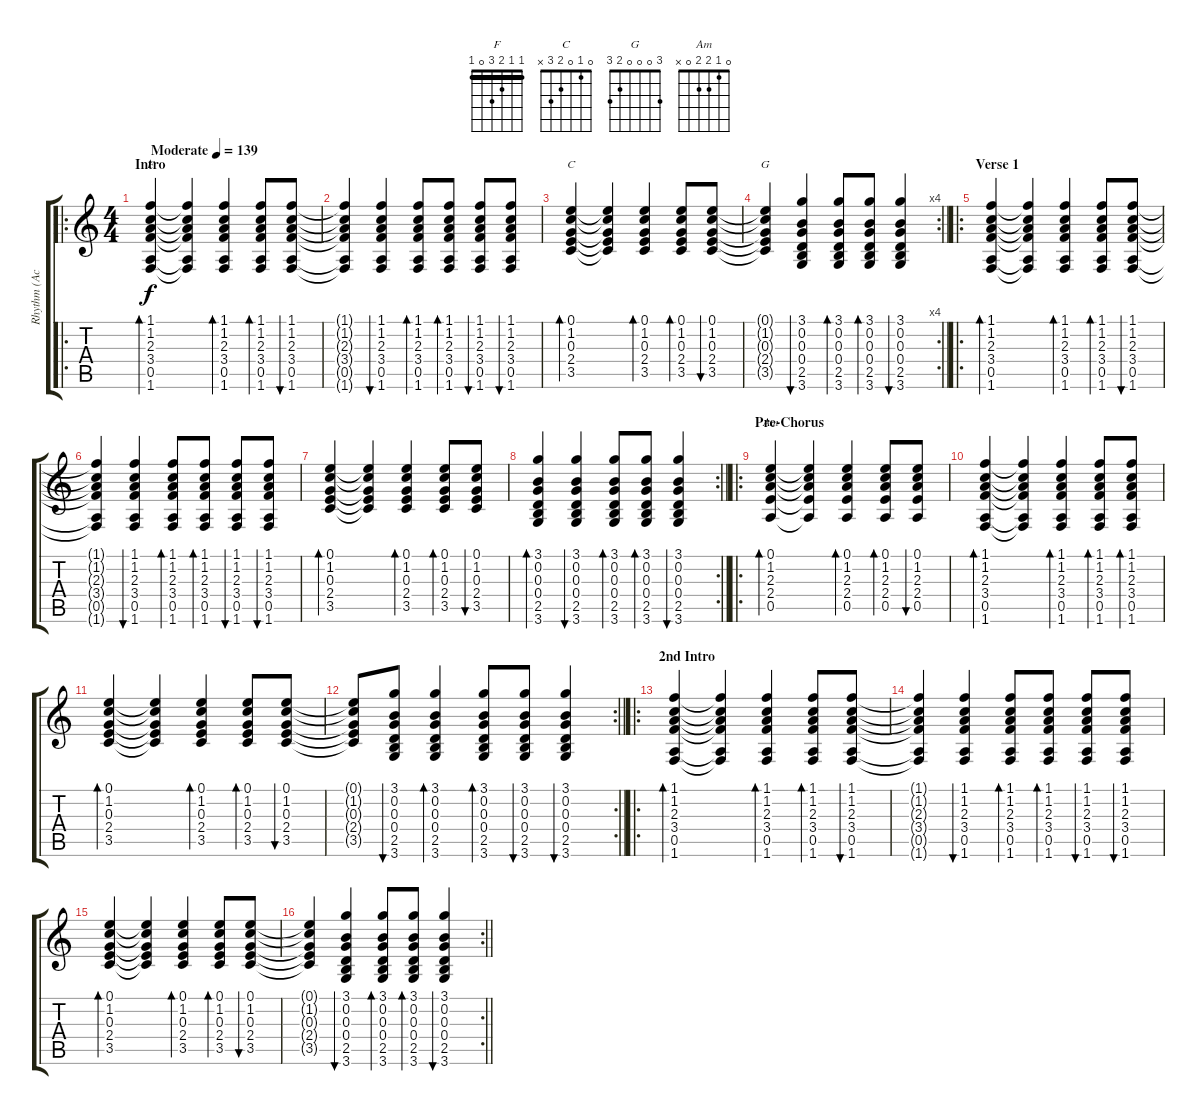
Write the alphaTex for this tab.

\track ("Rhythm (Acoustic)" "Rhythm (Ac") {instrument acousticguitarsteel}
\staff {score tabs}
\tuning (E4 B3 G3 D3 A2 E2) {hide}
\chord ("F" 1 1 2 3 0 1) {barre 1}
\chord ("C" 0 1 0 2 3 x)
\chord ("G" 3 0 0 0 2 3)
\chord ("Am" 0 1 2 2 0 x)
\ro
\ts (4 4)
\section ("" "Intro")
\tempo (139 "Moderate")
\clef g2
\ks c
(1.1 1.2 2.3 3.4 0.5 1.6).4{bd 60 ch "F" dy f instrument acousticguitarsteel} (1.1{t} 1.2{t} 2.3{t} 3.4{t} 0.5{t} 1.6{t}).4 (1.1 1.2 2.3 3.4 0.5 1.6).4{bd 60} (1.1 1.2 2.3 3.4 0.5 1.6).8{bd 60} (1.1 1.2 2.3 3.4 0.5 1.6).8{bu 60} |
(1.1{t} 1.2{t} 2.3{t} 3.4{t} 0.5{t} 1.6{t}).4 (1.1 1.2 2.3 3.4 0.5 1.6).4{bu 60} (1.1 1.2 2.3 3.4 0.5 1.6).8{bd 60} (1.1 1.2 2.3 3.4 0.5 1.6).8{bd 60} (1.1 1.2 2.3 3.4 0.5 1.6).8{bu 60} (1.1 1.2 2.3 3.4 0.5 1.6).8{bu 60} |
(0.1 1.2 0.3 2.4 3.5).4{bd 60 ch "C"} (0.1{t} 1.2{t} 0.3{t} 2.4{t} 3.5{t}).4 (0.1 1.2 0.3 2.4 3.5).4{bd 60} (0.1 1.2 0.3 2.4 3.5).8{bd 60} (0.1 1.2 0.3 2.4 3.5).8{bu 60} |
\rc 4
\barLineRight lightlight
(0.1{t} 1.2{t} 0.3{t} 2.4{t} 3.5{t}).4{ch "G"} (3.1 0.2 0.3 0.4 2.5 3.6).4{bu 60} (3.1 0.2 0.3 0.4 2.5 3.6).8{bd 60} (3.1 0.2 0.3 0.4 2.5 3.6).8{bd 60} (3.1 0.2 0.3 0.4 2.5 3.6).4{bu 60} |
\ro
\section ("" "Verse 1")
(1.1 1.2 2.3 3.4 0.5 1.6).4{bd 60} (1.1{t} 1.2{t} 2.3{t} 3.4{t} 0.5{t} 1.6{t}).4 (1.1 1.2 2.3 3.4 0.5 1.6).4{bd 60} (1.1 1.2 2.3 3.4 0.5 1.6).8{bd 60} (1.1 1.2 2.3 3.4 0.5 1.6).8{bu 60} |
(1.1{t} 1.2{t} 2.3{t} 3.4{t} 0.5{t} 1.6{t}).4 (1.1 1.2 2.3 3.4 0.5 1.6).4{bu 60} (1.1 1.2 2.3 3.4 0.5 1.6).8{bd 60} (1.1 1.2 2.3 3.4 0.5 1.6).8{bd 60} (1.1 1.2 2.3 3.4 0.5 1.6).8{bu 60} (1.1 1.2 2.3 3.4 0.5 1.6).8{bu 60} |
(0.1 1.2 0.3 2.4 3.5).4{bd 60} (0.1{t} 1.2{t} 0.3{t} 2.4{t} 3.5{t}).4 (0.1 1.2 0.3 2.4 3.5).4{bd 60} (0.1 1.2 0.3 2.4 3.5).8{bd 60} (0.1 1.2 0.3 2.4 3.5).8{bu 60} |
\rc 2
\barLineRight lightlight
(3.1 0.2 0.3 0.4 2.5 3.6).4{bd 60} (3.1 0.2 0.3 0.4 2.5 3.6).4{bu 60} (3.1 0.2 0.3 0.4 2.5 3.6).8{bd 60} (3.1 0.2 0.3 0.4 2.5 3.6).8{bd 60} (3.1 0.2 0.3 0.4 2.5 3.6).4{bu 60} |
\ro
\section ("" "Pre-Chorus")
(0.1 1.2 2.3 2.4 0.5).4{bd 60 ch "Am"} (0.1{t} 1.2{t} 2.3{t} 2.4{t} 0.5{t}).4 (0.1 1.2 2.3 2.4 0.5).4{bd 60} (0.1 1.2 2.3 2.4 0.5).8{bd 60} (0.1 1.2 2.3 2.4 0.5).8{bu 60} |
(1.1 1.2 2.3 3.4 0.5 1.6).4{bd 60} (1.1{t} 1.2{t} 2.3{t} 3.4{t} 0.5{t} 1.6{t}).4 (1.1 1.2 2.3 3.4 0.5 1.6).4{bd 60} (1.1 1.2 2.3 3.4 0.5 1.6).8{bd 60} (1.1 1.2 2.3 3.4 0.5 1.6).8{bd 60} |
(0.1 1.2 0.3 2.4 3.5).4{bd 60} (0.1{t} 1.2{t} 0.3{t} 2.4{t} 3.5{t}).4 (0.1 1.2 0.3 2.4 3.5).4{bd 60} (0.1 1.2 0.3 2.4 3.5).8{bd 60} (0.1 1.2 0.3 2.4 3.5).8{bu 60} |
\rc 2
\barLineRight lightlight
(0.1{t} 1.2{t} 0.3{t} 2.4{t} 3.5{t}).8 (3.1 0.2 0.3 0.4 2.5 3.6).8{bu 60} (3.1 0.2 0.3 0.4 2.5 3.6).4{bd 60} (3.1 0.2 0.3 0.4 2.5 3.6).8{bd 60} (3.1 0.2 0.3 0.4 2.5 3.6).8{bu 60} (3.1 0.2 0.3 0.4 2.5 3.6).4{bu 60} |
\ro
\section ("" "2nd Intro")
(1.1 1.2 2.3 3.4 0.5 1.6).4{bd 60} (1.1{t} 1.2{t} 2.3{t} 3.4{t} 0.5{t} 1.6{t}).4 (1.1 1.2 2.3 3.4 0.5 1.6).4{bd 60} (1.1 1.2 2.3 3.4 0.5 1.6).8{bd 60} (1.1 1.2 2.3 3.4 0.5 1.6).8{bu 60} |
(1.1{t} 1.2{t} 2.3{t} 3.4{t} 0.5{t} 1.6{t}).4 (1.1 1.2 2.3 3.4 0.5 1.6).4{bu 60} (1.1 1.2 2.3 3.4 0.5 1.6).8{bd 60} (1.1 1.2 2.3 3.4 0.5 1.6).8{bd 60} (1.1 1.2 2.3 3.4 0.5 1.6).8{bu 60} (1.1 1.2 2.3 3.4 0.5 1.6).8{bu 60} |
(0.1 1.2 0.3 2.4 3.5).4{bd 60} (0.1{t} 1.2{t} 0.3{t} 2.4{t} 3.5{t}).4 (0.1 1.2 0.3 2.4 3.5).4{bd 60} (0.1 1.2 0.3 2.4 3.5).8{bd 60} (0.1 1.2 0.3 2.4 3.5).8{bu 60} |
\rc 2
\barLineRight lightlight
(0.1{t} 1.2{t} 0.3{t} 2.4{t} 3.5{t}).4 (3.1 0.2 0.3 0.4 2.5 3.6).4{bu 60} (3.1 0.2 0.3 0.4 2.5 3.6).8{bd 60} (3.1 0.2 0.3 0.4 2.5 3.6).8{bd 60} (3.1 0.2 0.3 0.4 2.5 3.6).4{bu 60}
